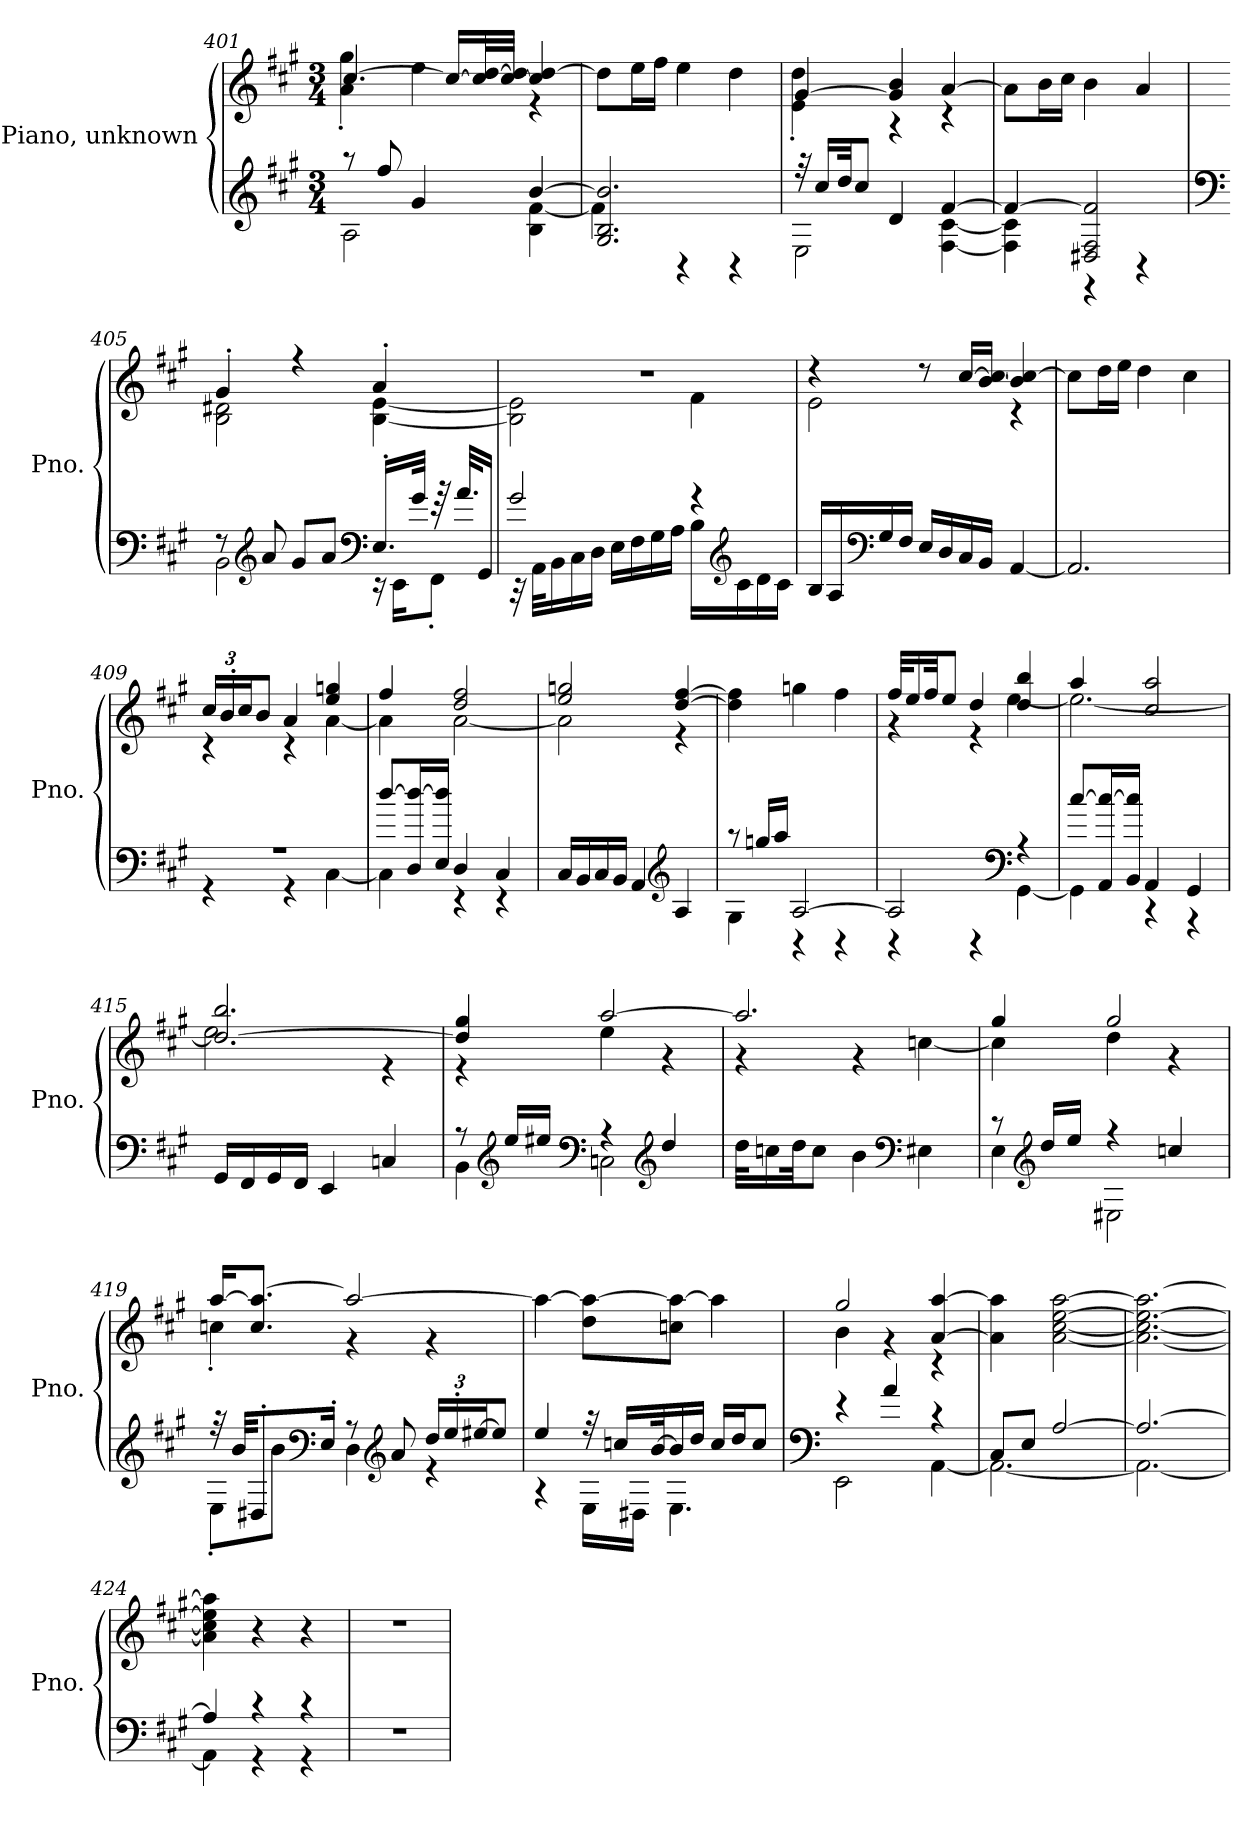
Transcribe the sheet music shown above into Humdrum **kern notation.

**kern	**kern
*part1	*part1
*staff2	*staff1
*I"Piano, unknown	*
*I'Pno.	*
*clefG2	*clefG2
*k[f#c#g#]	*k[f#c#g#]
*M3/4	*M3/4
=401	=401
*^	*^
8r	2A\	[4.cc#/	4a\' 4gg#\'
8ff#/	.	.	.
4g#/	.	.	4ee\
.	.	16cc#/LL_	.
.	.	32cc#/] [32dd/L	.
.	.	[32cc#/ 32dd/]JJJ	.
[4b/	4B\ [4f#\	4cc#/] [4dd/	4r
*	*	*v	*v
=402	=402	=402
2.G#/ 2.B/ 2.b/]	4f#\]	8dd\L]
.	.	16ee\L
.	.	16ff#\JJ
.	4r	4ee\
.	4r	4dd\
=403	=403	=403
*	*	*^
32r	2E\	[4g#/	4e\' 4dd\'
16cc#/LL	.	.	.
32dd/JK	.	.	.
8cc#/J	.	.	.
4d/	.	4g#/] 4b/	4r
[4f#/	[4F#\ [4c#\	[4a/	4r
*	*	*v	*v
=404	=404	=404
4f#/_	4F#\] 4c#\]	8a\L]
.	.	16b\L
.	.	16cc#\JJ
2D#X/ 2F#/ 2f#/]	4r	4b\
.	4r	4a/
!!LO:LB:g=z
=405	=405	=405
*clefF4	*	*
*	*	*^
8r	2BB\	4g#'/	2B\ 2d#X\
*clefG2	*	*	*
8a/	.	.	.
8g#/L	.	4r	.
8a/J	.	.	.
*clefF4	*	*	*
16.E'/LL	16r	4a'/	[4B\ [4e\
.	16EE\KL	.	.
32g#/JJk	.	.	.
64r	8FF#'\J	.	.
32.a/KLL	.	.	.
16GG#/JJ	.	.	.
=406	=406	=406	=406
2g#/	32r	2.r	2B\] 2e\]
.	32AA\KLL	.	.
.	16BB\	.	.
.	16C#\	.	.
.	16D\JJ	.	.
.	16E\LL	.	.
.	16F#\	.	.
.	16G#\	.	.
.	16A\JJ	.	.
4r	16B\LL	.	4f#\
*clefG2	*	*	*
.	16c#\	.	.
.	16d\	.	.
.	16c#\JJ	.	.
*v	*v	*	*
=407	=407	=407
16B/LL	4r	2e\
16A/	.	.
*clefF4	*	*
16G#/	.	.
16F#/JJ	.	.
16E/LL	8r	.
16D/	.	.
16C#/	[16cc#/LL	.
16BB/JJ	[16b/ 16cc#/]JJ	.
[4AA/	4b/] [4cc#/	4r
*	*v	*v
!!LO:LB:g=z
=408	=408
2.AA/]	8cc#\L]
.	16dd\L
.	16ee\JJ
.	4dd\
.	4cc#\
=409	=409
*^	*
*	*	*Xbrackettup
*	*	*^
2.r	4r	24cc#/LL	4r
.	.	24b'/	.
.	.	24cc#/J	.
.	.	8b/J	.
.	4r	4a/	4r
.	[4C#\	4ee/ 4ggn/	[4a\
=410	=410	=410	=410
[8dd/L	4C#\]	4ff#/	4a\]
16D/ 16dd/_L	.	.	.
16E/ 16dd/]JJ	.	.	.
4D/	4r	2dd/ 2ff#/	[2a\
4C#/	4r	.	.
*v	*v	*	*
=411	=411	=411
16C#/LL	2ee/ 2ggn/	2a\]
16BB/	.	.
16C#/	.	.
16BB/JJ	.	.
4AA/	.	.
*clefG2	*	*
4A/	[4dd/ [4ff#/	4r
*	*v	*v
=412	=412
*^	*
8r	4G#\	4dd\] 4ff#\]
16ggn/LL	.	.
16aa/JJ	.	.
[2A/	4r	4ggn\
.	4r	4ff#\
!!LO:LB:g=z
=413	=413	=413
*	*	*^
2A/]	4r	32ff#/KLL	4r
.	.	16ee/	.
.	.	32ff#/JK	.
.	.	8ee/J	.
.	4r	4dd/	4r
*clefF4	*	*	*
4r	[4GG#\	4dd/ 4bb/	[4ee\
=414	=414	=414	=414
[8cc#/L	4GG#\]	4aa/	2.ee\_
16AA/ 16cc#/_L	.	.	.
16BB/ 16cc#/]JJ	.	.	.
4AA/	4r	2cc#/ 2aa/	.
4GG#/	4r	.	.
*v	*v	*	*
=415	=415	=415
16GG#/LL	[2.dd/ 2.bb/	2ee\]
16FF#/	.	.
16GG#/	.	.
16FF#/JJ	.	.
4EE/	.	.
4Cn/	.	4r
=416	=416	=416
*^	*	*
8r	4BB\	4dd/] 4gg#/	4r
*clefG2	*	*	*
16ee/LL	.	.	.
16ee#X/JJ	.	.	.
*clefF4	*	*	*
4r	2Cn\	[2aa/	4ee\
*clefG2	*	*	*
4dd/	.	.	4r
*v	*v	*	*
!!LO:LB:g=z	!!
=417	=417	=417
32dd\KLL	2.aa/]	4r
16ccn\	.	.
32dd\JK	.	.
8cc\J	.	.
4b\	.	4r
*clefF4	*	*
4E#X\	.	[4ccn\
=418	=418	=418
*^	*	*
8r	4E\	4gg#/	4cc\]
*clefG2	*	*	*
16dd/LL	.	.	.
16ee/JJ	.	.	.
4r	2E#X\	2gg#/	4dd\
4ccn/	.	.	4r
=419	=419	=419	=419
32r	8E'\L	[16aa/KL	4ccn'\
32b/KKL	.	.	.
8D#X'/	.	8.cc/ 8.aa/_J	.
.	8b\J	.	.
*clefF4	*	*	*
16E'/Jk	.	.	.
8r	4D#\	2aa/_	4r
*clefG2	*	*	*
8a/	.	.	.
*Xbrackettup	*	*	*
24dd/LL	4r	.	4r
24ee'/	.	.	.
[24ee#X/J	.	.	.
8ee#/J]	.	.	.
*	*	*v	*v
!!LO:LB:g=z
=420	=420	=420
4ee/	4r	4aa\_
32r	16E\LL	8dd\ 8aa\_L
16ccn/LL	.	.
.	16D#X\JJ	.
[32b/K	.	.
16b/]	4.E\	8ccn\ 8aa\_J
16dd/JJ	.	.
16cc/LL	.	4aa\]
16dd/J	.	.
8cc/J	.	.
=421	=421	=421
*clefF4	*	*
*	*	*^
4r	2EE\	2gg#/	4b\
4a/	.	.	4r
4r	[4AA\	[4a/ [4aa/	4r
*	*	*v	*v
=422	=422	=422
8C#/L	2.AA\_	4a\] 4aa\]
8E/J	.	.
[2A/	.	[2a\ [2cc#\ [2ee\ [2aa\
=423	=423	=423
2.A/_	2.AA\_	2.a\_ 2.cc#\_ 2.ee\_ 2.aa\_
=424	=424	=424
4A/]	4AA\]	4a\] 4cc#\] 4ee\] 4aa\]
4r	4r	4r
4r	4r	4r
*v	*v	*
=425	=425
2.r	2.r
=	=
*-	*-
